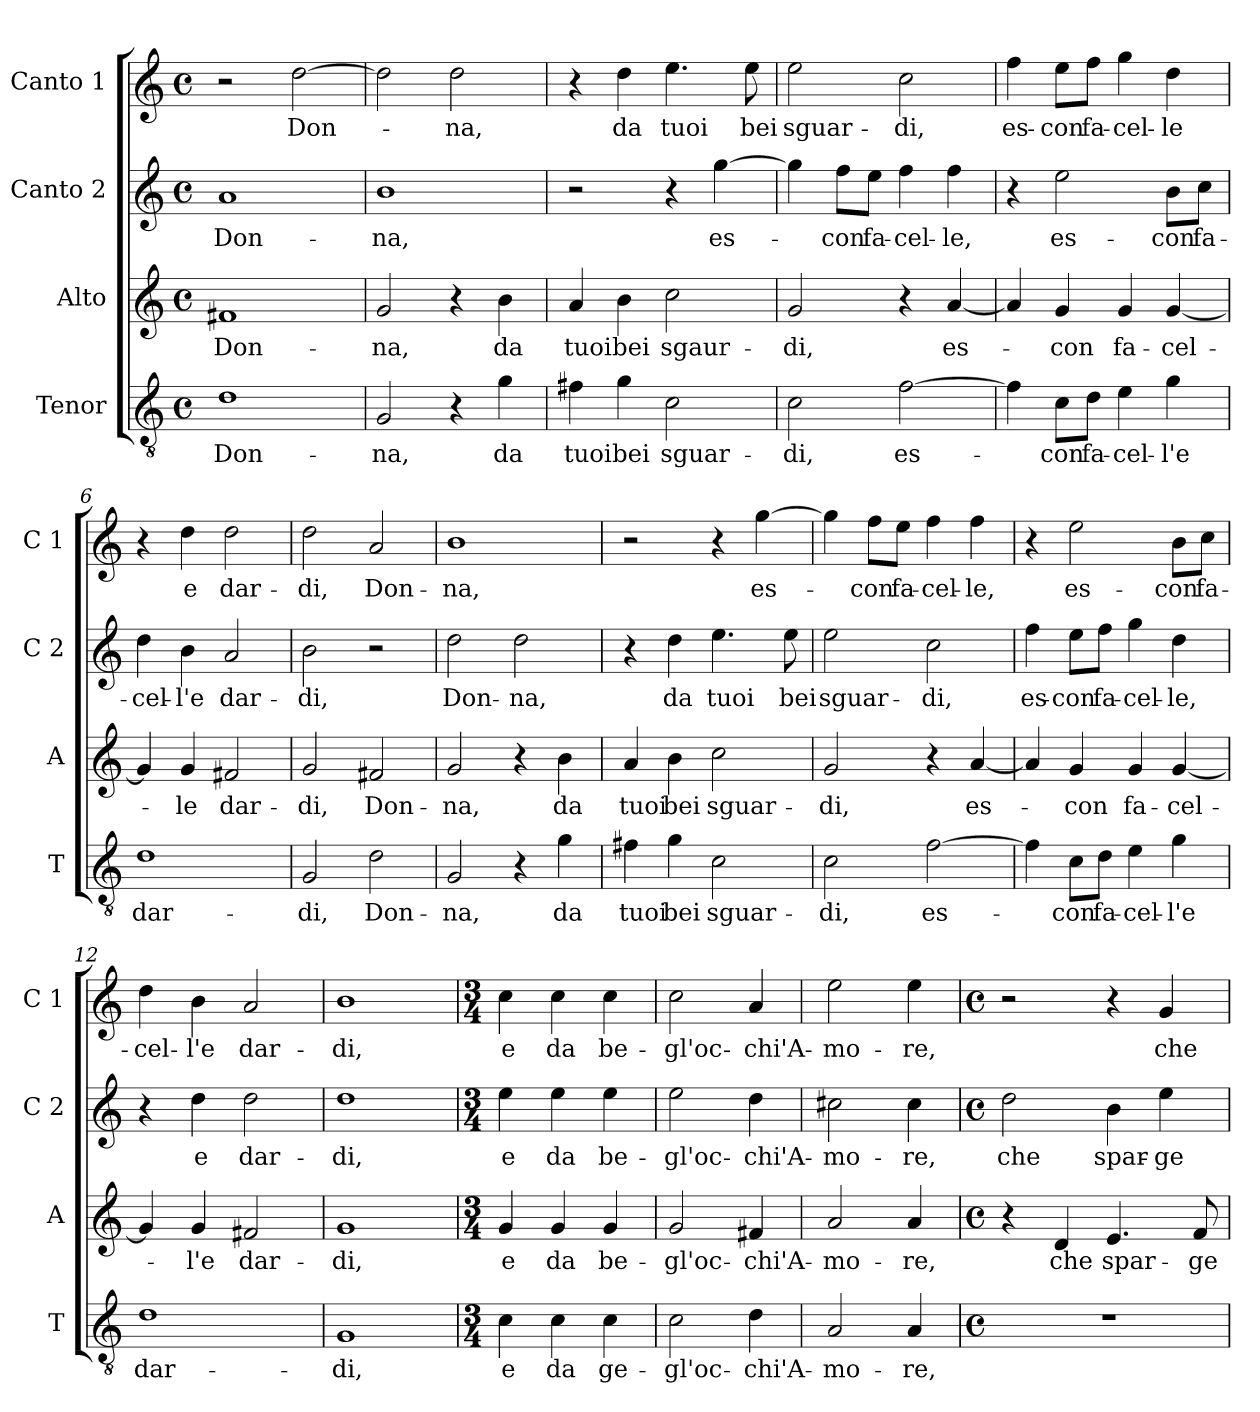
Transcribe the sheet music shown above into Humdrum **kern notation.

**kern	**text	**kern	**text	**kern	**text	**kern	**text
*part4	*part4	*part3	*part3	*part2	*part2	*part1	*part1
*staff4	*staff4	*staff3	*staff3	*staff2	*staff2	*staff1	*staff1
*I"Tenor	*	*I"Alto	*	*I"Canto 2	*	*I"Canto 1	*
*I'T	*	*I'A	*	*I'C 2	*	*I'C 1	*
*clefGv2	*	*clefG2	*	*clefG2	*	*clefG2	*
*k[]	*	*k[]	*	*k[]	*	*k[]	*
*C:	*	*C:	*	*C:	*	*C:	*
*M4/4	*	*M4/4	*	*M4/4	*	*M4/4	*
*met(c)	*	*met(c)	*	*met(c)	*	*met(c)	*
=1	=1	=1	=1	=1	=1	=1	=1
!	!LO:LY:b	!	!LO:LY:b	!	!LO:LY:b	!	!
1d	Don-	1f#X	Don-	1a	Don-	2r	.
!	!	!	!	!	!	!	!LO:LY:b
.	.	.	.	.	.	[2dd\	Don-
=2	=2	=2	=2	=2	=2	=2	=2
!	!LO:LY:b	!	!LO:LY:b	!	!LO:LY:b	!	!
2G/	-na,	2g/	-na,	1b	-na,	2dd\]	.
!	!	!	!	!	!	!	!LO:LY:b
4r	.	4r	.	.	.	2dd\	-na,
!	!LO:LY:b	!	!LO:LY:b	!	!	!	!
4g\	da	4b\	da	.	.	.	.
=3	=3	=3	=3	=3	=3	=3	=3
!	!LO:LY:b	!	!LO:LY:b	!	!	!	!
4f#X\	tuoi	4a/	tuoi	2r	.	4r	.
!	!LO:LY:b	!	!LO:LY:b	!	!	!	!LO:LY:b
4g\	bei	4b\	bei	.	.	4dd\	da
!	!LO:LY:b	!	!LO:LY:b	!	!	!	!LO:LY:b
2c\	sguar-	2cc\	sgaur-	4r	.	4.ee\	tuoi
!	!	!	!	!	!LO:LY:b	!	!
.	.	.	.	[4gg\	es-	.	.
!	!	!	!	!	!	!	!LO:LY:b
.	.	.	.	.	.	8ee\	bei
=4	=4	=4	=4	=4	=4	=4	=4
!	!LO:LY:b	!	!LO:LY:b	!	!	!	!LO:LY:b
2c\	-di,	2g/	-di,	4gg\]	.	2ee\	sguar-
!	!	!	!	!	!LO:LY:b	!	!
.	.	.	.	8ff\L	-con	.	.
!	!	!	!	!	!LO:LY:b	!	!
.	.	.	.	8ee\J	fa-	.	.
!	!LO:LY:b	!	!	!	!LO:LY:b	!	!LO:LY:b
[2f\	es-	4r	.	4ff\	-cel-	2cc\	-di,
!	!	!	!LO:LY:b	!	!LO:LY:b	!	!
.	.	[4a/	es-	4ff\	-le,	.	.
=5	=5	=5	=5	=5	=5	=5	=5
!	!	!	!	!	!	!	!LO:LY:b
4f\]	.	4a/]	.	4r	.	4ff\	es-
!	!LO:LY:b	!	!LO:LY:b	!	!LO:LY:b	!	!LO:LY:b
8c\L	-con	4g/	-con	2ee\	es-	8ee\L	-con
!	!LO:LY:b	!	!	!	!	!	!LO:LY:b
8d\J	fa-	.	.	.	.	8ff\J	fa-
!	!LO:LY:b	!	!LO:LY:b	!	!	!	!LO:LY:b
4e\	-cel-	4g/	fa-	.	.	4gg\	-cel-
!	!LO:LY:b	!	!LO:LY:b	!	!LO:LY:b	!	!LO:LY:b
4g\	-l'e	[4g/	-cel-	8b\L	-con	4dd\	-le
!	!	!	!	!	!LO:LY:b	!	!
.	.	.	.	8cc\J	fa-	.	.
!!LO:LB:g=z
=6	=6	=6	=6	=6	=6	=6	=6
!	!LO:LY:b	!	!	!	!LO:LY:b	!	!
1d	dar-	4g/]	.	4dd\	-cel-	4r	.
!	!	!	!LO:LY:b	!	!LO:LY:b	!	!LO:LY:b
.	.	4g/	-le	4b\	-l'e	4dd\	e
!	!	!	!LO:LY:b	!	!LO:LY:b	!	!LO:LY:b
.	.	2f#X/	dar-	2a/	dar-	2dd\	dar-
=7	=7	=7	=7	=7	=7	=7	=7
!	!LO:LY:b	!	!LO:LY:b	!	!LO:LY:b	!	!LO:LY:b
2G/	-di,	2g/	-di,	2b\	-di,	2dd\	-di,
!	!LO:LY:b	!	!LO:LY:b	!	!	!	!LO:LY:b
2d\	Don-	2f#X/	Don-	2r	.	2a/	Don-
=8	=8	=8	=8	=8	=8	=8	=8
!	!LO:LY:b	!	!LO:LY:b	!	!LO:LY:b	!	!LO:LY:b
2G/	-na,	2g/	-na,	2dd\	Don-	1b	-na,
!	!	!	!	!	!LO:LY:b	!	!
4r	.	4r	.	2dd\	-na,	.	.
!	!LO:LY:b	!	!LO:LY:b	!	!	!	!
4g\	da	4b\	da	.	.	.	.
=9	=9	=9	=9	=9	=9	=9	=9
!	!LO:LY:b	!	!LO:LY:b	!	!	!	!
4f#X\	tuoi	4a/	tuoi	4r	.	2r	.
!	!LO:LY:b	!	!LO:LY:b	!	!LO:LY:b	!	!
4g\	bei	4b\	bei	4dd\	da	.	.
!	!LO:LY:b	!	!LO:LY:b	!	!LO:LY:b	!	!
2c\	sguar-	2cc\	sguar-	4.ee\	tuoi	4r	.
!	!	!	!	!	!	!	!LO:LY:b
.	.	.	.	.	.	[4gg\	es-
!	!	!	!	!	!LO:LY:b	!	!
.	.	.	.	8ee\	bei	.	.
=10	=10	=10	=10	=10	=10	=10	=10
!	!LO:LY:b	!	!LO:LY:b	!	!LO:LY:b	!	!
2c\	-di,	2g/	-di,	2ee\	sguar-	4gg\]	.
!	!	!	!	!	!	!	!LO:LY:b
.	.	.	.	.	.	8ff\L	-con
!	!	!	!	!	!	!	!LO:LY:b
.	.	.	.	.	.	8ee\J	fa-
!	!LO:LY:b	!	!	!	!LO:LY:b	!	!LO:LY:b
[2f\	es-	4r	.	2cc\	-di,	4ff\	-cel-
!	!	!	!LO:LY:b	!	!	!	!LO:LY:b
.	.	[4a/	es-	.	.	4ff\	-le,
=11	=11	=11	=11	=11	=11	=11	=11
!	!	!	!	!	!LO:LY:b	!	!
4f\]	.	4a/]	.	4ff\	es-	4r	.
!	!LO:LY:b	!	!LO:LY:b	!	!LO:LY:b	!	!LO:LY:b
8c\L	-con	4g/	-con	8ee\L	-con	2ee\	es-
!	!LO:LY:b	!	!	!	!LO:LY:b	!	!
8d\J	fa-	.	.	8ff\J	fa-	.	.
!	!LO:LY:b	!	!LO:LY:b	!	!LO:LY:b	!	!
4e\	-cel-	4g/	fa-	4gg\	-cel-	.	.
!	!LO:LY:b	!	!LO:LY:b	!	!LO:LY:b	!	!LO:LY:b
4g\	-l'e	[4g/	-cel-	4dd\	-le,	8b\L	-con
!	!	!	!	!	!	!	!LO:LY:b
.	.	.	.	.	.	8cc\J	fa-
!!LO:LB:g=z
=12	=12	=12	=12	=12	=12	=12	=12
!	!LO:LY:b	!	!	!	!	!	!LO:LY:b
1d	dar-	4g/]	.	4r	.	4dd\	-cel-
!	!	!	!LO:LY:b	!	!LO:LY:b	!	!LO:LY:b
.	.	4g/	-l'e	4dd\	e	4b\	-l'e
!	!	!	!LO:LY:b	!	!LO:LY:b	!	!LO:LY:b
.	.	2f#X/	dar-	2dd\	dar-	2a/	dar-
=13	=13	=13	=13	=13	=13	=13	=13
!	!LO:LY:b	!	!LO:LY:b	!	!LO:LY:b	!	!LO:LY:b
1G	-di,	1g	-di,	1dd	-di,	1b	-di,
=14	=14	=14	=14	=14	=14	=14	=14
*M3/4	*	*M3/4	*	*M3/4	*	*M3/4	*
!	!LO:LY:b	!	!LO:LY:b	!	!LO:LY:b	!	!LO:LY:b
4c\	e	4g/	e	4ee\	e	4cc\	e
!	!LO:LY:b	!	!LO:LY:b	!	!LO:LY:b	!	!LO:LY:b
4c\	da	4g/	da	4ee\	da	4cc\	da
!	!LO:LY:b	!	!LO:LY:b	!	!LO:LY:b	!	!LO:LY:b
4c\	ge-	4g/	be-	4ee\	be-	4cc\	be-
=15	=15	=15	=15	=15	=15	=15	=15
!	!LO:LY:b	!	!LO:LY:b	!	!LO:LY:b	!	!LO:LY:b
2c\	-gl'oc-	2g/	-gl'oc-	2ee\	-gl'oc-	2cc\	-gl'oc-
!	!LO:LY:b	!	!LO:LY:b	!	!LO:LY:b	!	!LO:LY:b
4d\	-chi'A-	4f#X/	-chi'A-	4dd\	-chi'A-	4a/	-chi'A-
=16	=16	=16	=16	=16	=16	=16	=16
!	!LO:LY:b	!	!LO:LY:b	!	!LO:LY:b	!	!LO:LY:b
2A/	-mo-	2a/	-mo-	2cc#X\	-mo-	2ee\	-mo-
!	!LO:LY:b	!	!LO:LY:b	!	!LO:LY:b	!	!LO:LY:b
4A/	-re,	4a/	-re,	4cc#\	-re,	4ee\	-re,
=17	=17	=17	=17	=17	=17	=17	=17
*M4/4	*	*M4/4	*	*M4/4	*	*M4/4	*
*met(c)	*	*met(c)	*	*met(c)	*	*met(c)	*
!	!	!	!	!	!LO:LY:b	!	!
1r	.	4r	.	2dd\	che	2r	.
!	!	!	!LO:LY:b	!	!	!	!
.	.	4d/	che	.	.	.	.
!	!	!	!LO:LY:b	!	!LO:LY:b	!	!
.	.	4.e/	spar-	4b\	spar-	4r	.
!	!	!	!	!	!LO:LY:b	!	!LO:LY:b
.	.	.	.	4ee\	-ge	4g/	che
!	!	!	!LO:LY:b	!	!	!	!
.	.	8f/	-ge	.	.	.	.
=	=	=	=	=	=	=	=
*-	*-	*-	*-	*-	*-	*-	*-
